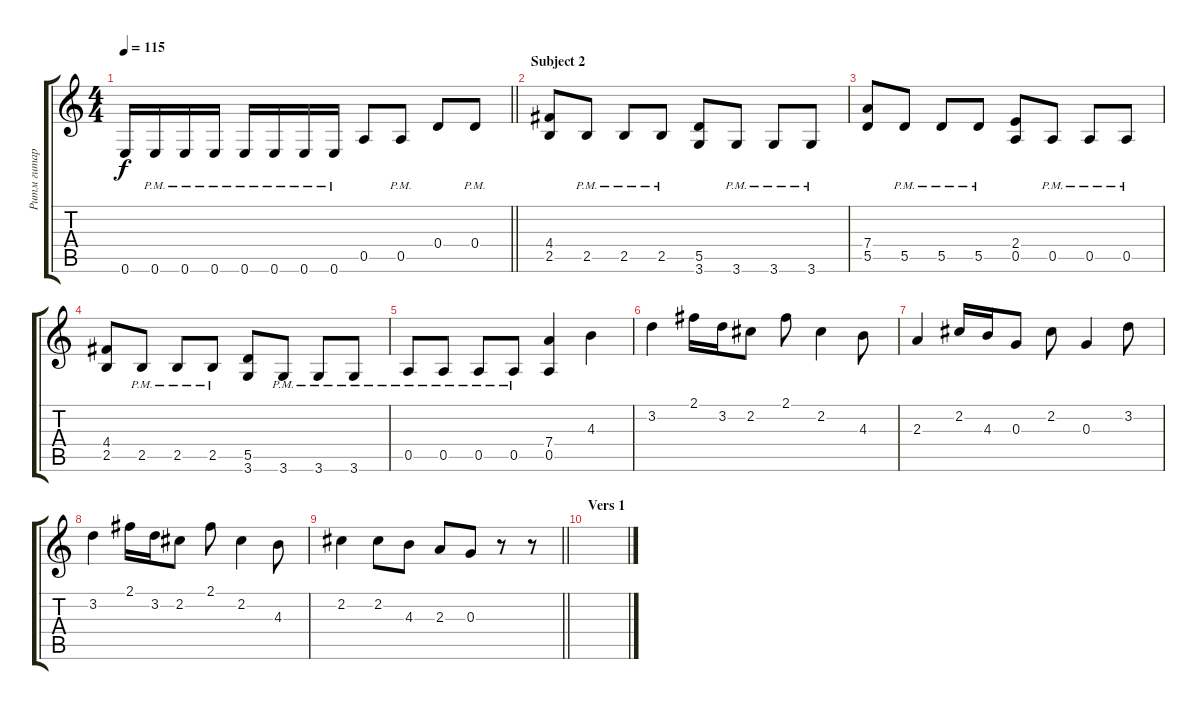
\track ("Ритм гитара" "Ритм гитар") {instrument distortionguitar}
\staff {score tabs}
\tuning (E4 B3 G3 D3 A2 E2) {hide}
\ts (4 4)
\tempo 115
\clef g2
\barLineRight lightlight
\ks c
0.6.16{dy f} 0.6{pm}.16 0.6{pm}.16 0.6{pm}.16 0.6{pm}.16 0.6{pm}.16 0.6{pm}.16 0.6{pm}.16 0.5.8 0.5{pm}.8 0.4.8 0.4{pm}.8 |
\section ("" "Subject 2")
(4.4 2.5).8 2.5{pm}.8 2.5{pm}.8 2.5{pm}.8 (5.5 3.6).8 3.6{pm}.8 3.6{pm}.8 3.6{pm}.8 |
(7.4 5.5).8 5.5{pm}.8 5.5{pm}.8 5.5{pm}.8 (2.4 0.5).8 0.5{pm}.8 0.5{pm}.8 0.5{pm}.8 |
(4.4 2.5).8 2.5{pm}.8 2.5{pm}.8 2.5{pm}.8 (5.5 3.6).8 3.6{pm}.8 3.6{pm}.8 3.6{pm}.8 |
0.5{pm}.8 0.5{pm}.8 0.5{pm}.8 0.5{pm}.8 (7.4 0.5).4 4.3.4 |
3.2.4 2.1.16 3.2.16 2.2.8 2.1.8 2.2.4 4.3.8 |
2.3.4 2.2.16 4.3.16 0.3.8 2.2.8 0.3.4 3.2.8 |
3.2.4 2.1.16 3.2.16 2.2.8 2.1.8 2.2.4 4.3.8 |
\barLineRight lightlight
2.2.4 2.2.8 4.3.8 2.3.8 0.3.8 r.8 r.8 |
\section ("" "Vers 1")
